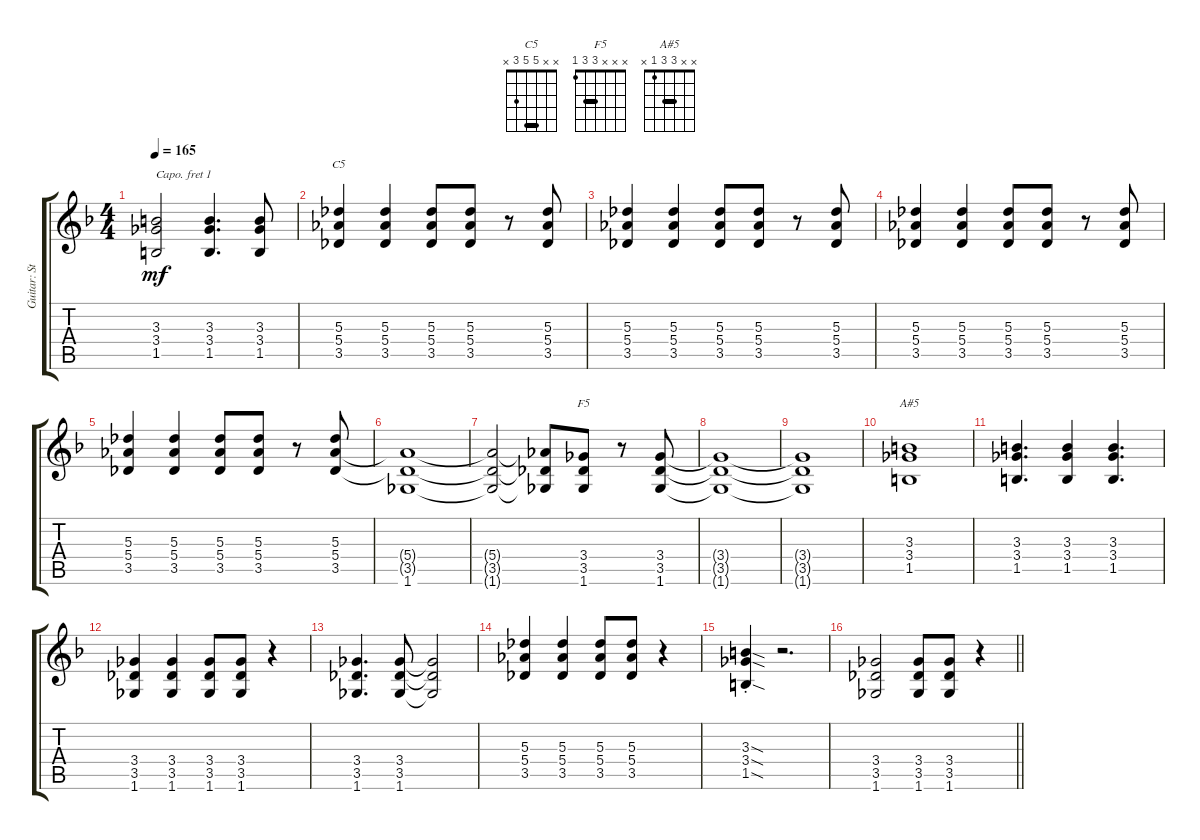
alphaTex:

\track ("Guitar: Steve" "Guitar: St") {instrument distortionguitar}
\staff {score tabs}
\capo 1
\tuning (E4 B3 G3 D3 A2 E2) {hide}
\chord ("C5" x x 5 5 3 x) {barre 5}
\chord ("F5" x x x 3 3 1) {barre 3}
\chord ("A#5" x x 3 3 1 x) {barre 3}
\ts (4 4)
\tempo 165
\clef g2
\ks f
(3.3{t} 3.4{t} 1.5{t}).2{dy mf} (3.3 3.4 1.5).4{d} (3.3 3.4 1.5).8 |
(5.3 5.4 3.5).4{ch "C5"} (5.3 5.4 3.5).4 (5.3 5.4 3.5).8 (5.3 5.4 3.5).8 r.8 (5.3 5.4 3.5).8 |
(5.3 5.4 3.5).4 (5.3 5.4 3.5).4 (5.3 5.4 3.5).8 (5.3 5.4 3.5).8 r.8 (5.3 5.4 3.5).8 |
(5.3 5.4 3.5).4 (5.3 5.4 3.5).4 (5.3 5.4 3.5).8 (5.3 5.4 3.5).8 r.8 (5.3 5.4 3.5).8 |
(5.3 5.4 3.5).4 (5.3 5.4 3.5).4 (5.3 5.4 3.5).8 (5.3 5.4 3.5).8 r.8 (5.3 5.4 3.5).8 |
(5.4{t} 3.5{t} 1.6).1 |
(5.4{t} 3.5{t} 1.6{t}).2 (5.4{t} 3.5{t} 1.6{t}).8 (3.4 3.5 1.6).8{ch "F5"} r.8 (3.4 3.5 1.6).8 |
(3.4{t} 3.5{t} 1.6{t}).1 |
(3.4{t} 3.5{t} 1.6{t}).1 |
(3.3 3.4 1.5).1{ch "A#5"} |
(3.3 3.4 1.5).4{d} (3.3 3.4 1.5).4 (3.3 3.4 1.5).4{d} |
(3.4 3.5 1.6).4 (3.4 3.5 1.6).4 (3.4 3.5 1.6).8 (3.4 3.5 1.6).8 r.4 |
(3.4 3.5 1.6).4{d} (3.4 3.5 1.6).8 (3.4{t} 3.5{t} 1.6{t}).2 |
(5.3 5.4 3.5).4 (5.3 5.4 3.5).4 (5.3 5.4 3.5).8 (5.3 5.4 3.5).8 r.4 |
(3.3{sod st} 3.4{sod st} 1.5{sod st}).4 r.2{d} |
\barLineRight lightlight
(3.4 3.5 1.6).2 (3.4 3.5 1.6).8 (3.4 3.5 1.6).8 r.4
